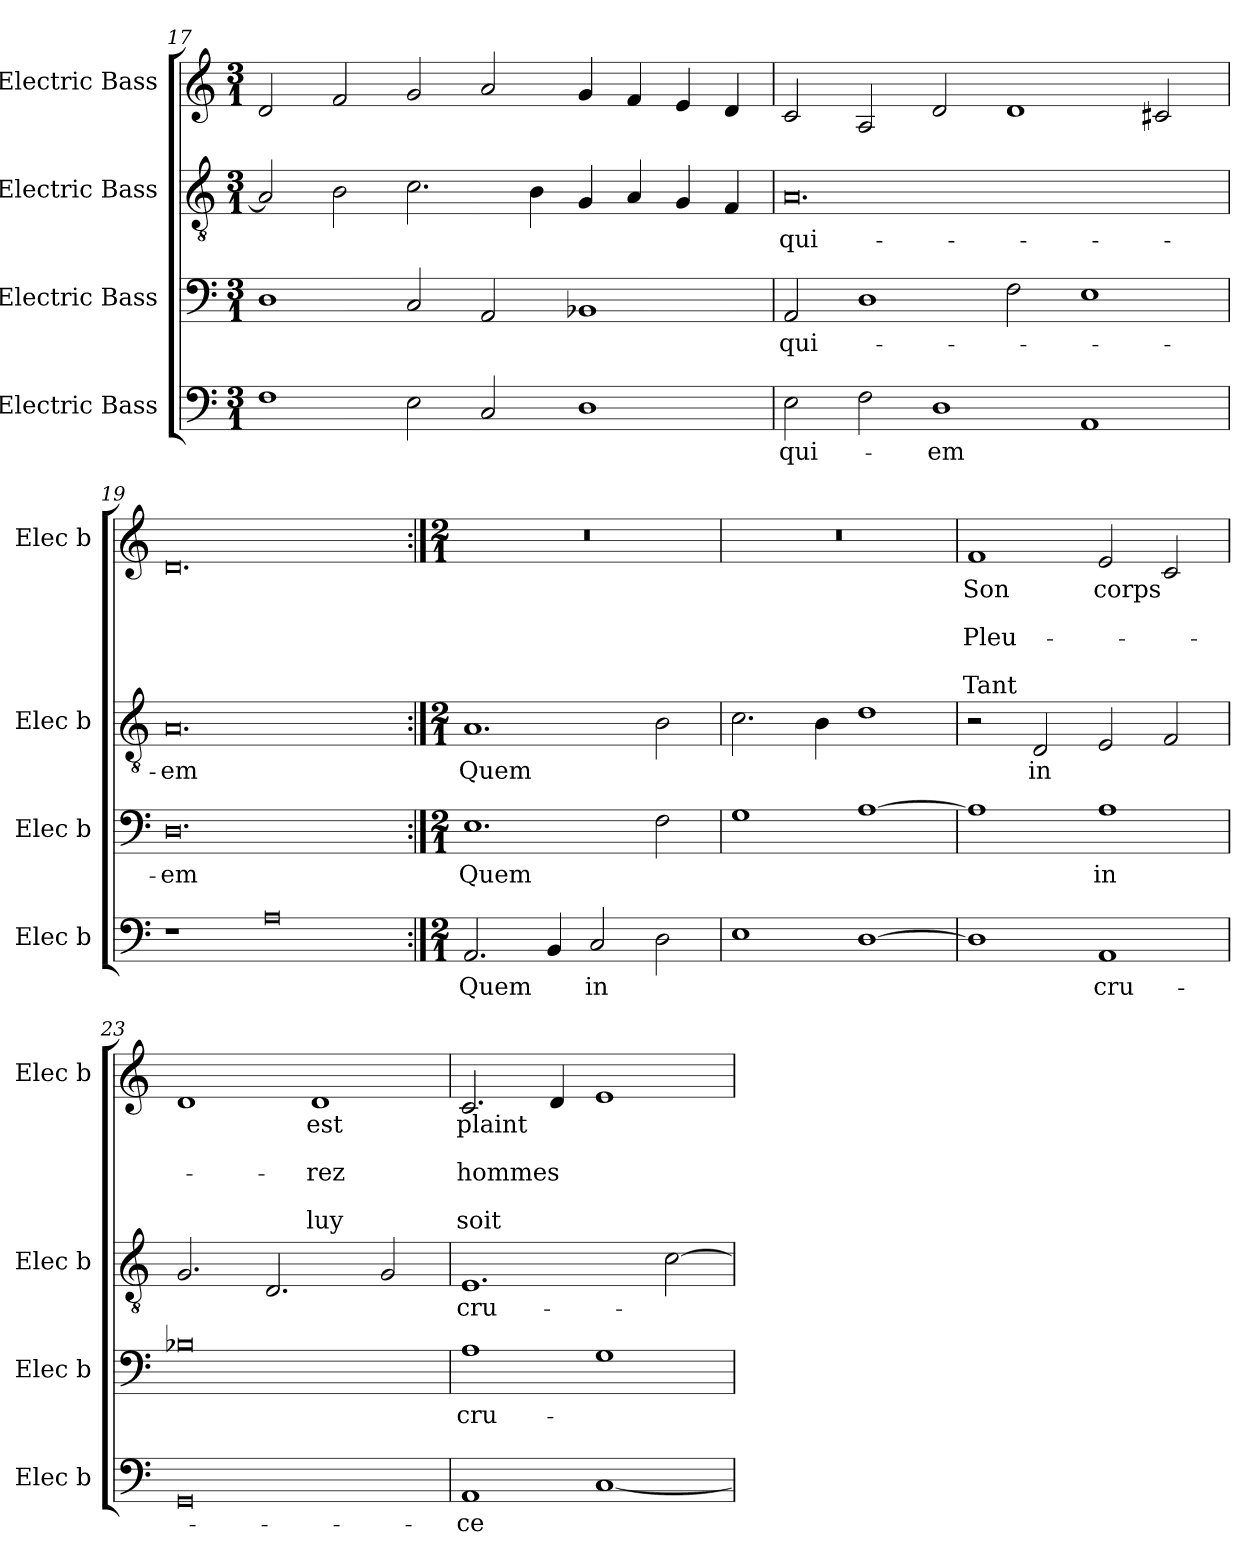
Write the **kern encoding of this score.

**kern	**text	**kern	**text	**kern	**text	**kern	**text	**text	**text	**text	**text
*part4	*part4	*part3	*part3	*part2	*part2	*part1	*part1	*part1	*part1	*part1	*part1
*staff4	*staff4	*staff3	*staff3	*staff2	*staff2	*staff1	*staff1	*staff1	*staff1	*staff1	*staff1
*I"Electric Bass	*	*I"Electric Bass	*	*I"Electric Bass	*	*I"Electric Bass	*	*	*	*	*
*I'Elec b	*	*I'Elec b	*	*I'Elec b	*	*I'Elec b	*	*	*	*	*
*clefF4	*	*clefF4	*	*clefGv2	*	*clefG2	*	*	*	*	*
*M3/1	*	*M3/1	*	*M3/1	*	*M3/1	*	*	*	*	*
=17	=17	=17	=17	=17	=17	=17	=17	=17	=17	=17	=17
1F	.	1D	.	2A/]	.	2d/	.	.	.	.	.
.	.	.	.	2B\	.	2f/	.	.	.	.	.
2E\	.	2C/	.	2.c\	.	2g/	.	.	.	.	.
2C/	.	2AA/	.	.	.	2a/	.	.	.	.	.
.	.	.	.	4B\	.	.	.	.	.	.	.
1D	.	1BB-X	.	4G/	.	4g/	.	.	.	.	.
.	.	.	.	4A/	.	4f/	.	.	.	.	.
.	.	.	.	4G/	.	4e/	.	.	.	.	.
.	.	.	.	4F/	.	4d/	.	.	.	.	.
=18	=18	=18	=18	=18	=18	=18	=18	=18	=18	=18	=18
!	!LO:LY:b	!	!LO:LY:b	!	!LO:LY:b	!	!	!	!	!	!
2E\	-qui-	2AA/	-qui-	0.A	-qui-	2c/	.	.	.	.	.
2F\	.	1D	.	.	.	2A/	.	.	.	.	.
!	!LO:LY:b	!	!	!	!	!	!	!	!	!	!
1D	-em	.	.	.	.	2d/	.	.	.	.	.
.	.	2F\	.	.	.	1d	.	.	.	.	.
1AA	.	1E	.	.	.	.	.	.	.	.	.
.	.	.	.	.	.	2c#X/	.	.	.	.	.
=19	=19	=19	=19	=19	=19	=19	=19	=19	=19	=19	=19
!	!	!	!LO:LY:b	!	!LO:LY:b	!	!	!	!	!	!
1r	.	0.D	-em	0.A	-em	0.d	.	.	.	.	.
0A	.	.	.	.	.	.	.	.	.	.	.
=20:|!	=20:|!	=20:|!	=20:|!	=20:|!	=20:|!	=20:|!	=20:|!	=20:|!	=20:|!	=20:|!	=20:|!
*M2/1	*	*M2/1	*	*M2/1	*	*M2/1	*	*	*	*	*
!	!LO:LY:b	!	!LO:LY:b	!	!LO:LY:b	!	!	!	!	!	!
2.AA/	Quem	1.E	Quem	1.A	Quem	0r	.	.	.	.	.
4BB/	.	.	.	.	.	.	.	.	.	.	.
!	!LO:LY:b	!	!	!	!	!	!	!	!	!	!
2C/	in	.	.	.	.	.	.	.	.	.	.
2D\	.	2F\	.	2B\	.	.	.	.	.	.	.
!!LO:LB:g=z
=21	=21	=21	=21	=21	=21	=21	=21	=21	=21	=21	=21
1E	.	1G	.	2.c\	.	0r	.	.	.	.	.
.	.	.	.	4B\	.	.	.	.	.	.	.
[1D	.	[1A	.	1d	.	.	.	.	.	.	.
=22	=22	=22	=22	=22	=22	=22	=22	=22	=22	=22	=22
!	!	!	!	!	!	!	!LO:LY:b	!	!LO:LY:b	!	!LO:LY:b
1D]	.	1A]	.	2r	.	1f	Son	.	Pleu-	.	Tant
!	!	!	!	!	!LO:LY:b	!	!	!	!	!	!
.	.	.	.	2D/	in	.	.	.	.	.	.
!	!LO:LY:b	!	!LO:LY:b	!	!	!	!LO:LY:b	!	!	!	!
1AA	cru-	1A	in	2E/	.	2e/	corps	.	.	.	.
.	.	.	.	2F/	.	2c/	.	.	.	.	.
=23	=23	=23	=23	=23	=23	=23	=23	=23	=23	=23	=23
0GG	.	0B-X	.	2.G/	.	1d	.	.	.	.	.
.	.	.	.	2.D/	.	.	.	.	.	.	.
!	!	!	!	!	!	!	!LO:LY:b	!	!LO:LY:b	!	!LO:LY:b
.	.	.	.	.	.	1d	est	.	-rez	.	luy
.	.	.	.	2G/	.	.	.	.	.	.	.
=24	=24	=24	=24	=24	=24	=24	=24	=24	=24	=24	=24
!	!LO:LY:b	!	!LO:LY:b	!	!LO:LY:b	!	!LO:LY:b	!	!LO:LY:b	!	!LO:LY:b
1AA	-ce	1A	cru-	1.E	cru-	2.c/	plaint	.	hommes	.	soit
.	.	.	.	.	.	4d/	.	.	.	.	.
[1C	.	1G	.	.	.	1e	.	.	.	.	.
.	.	.	.	[2c\	.	.	.	.	.	.	.
=	=	=	=	=	=	=	=	=	=	=	=
*-	*-	*-	*-	*-	*-	*-	*-	*-	*-	*-	*-
